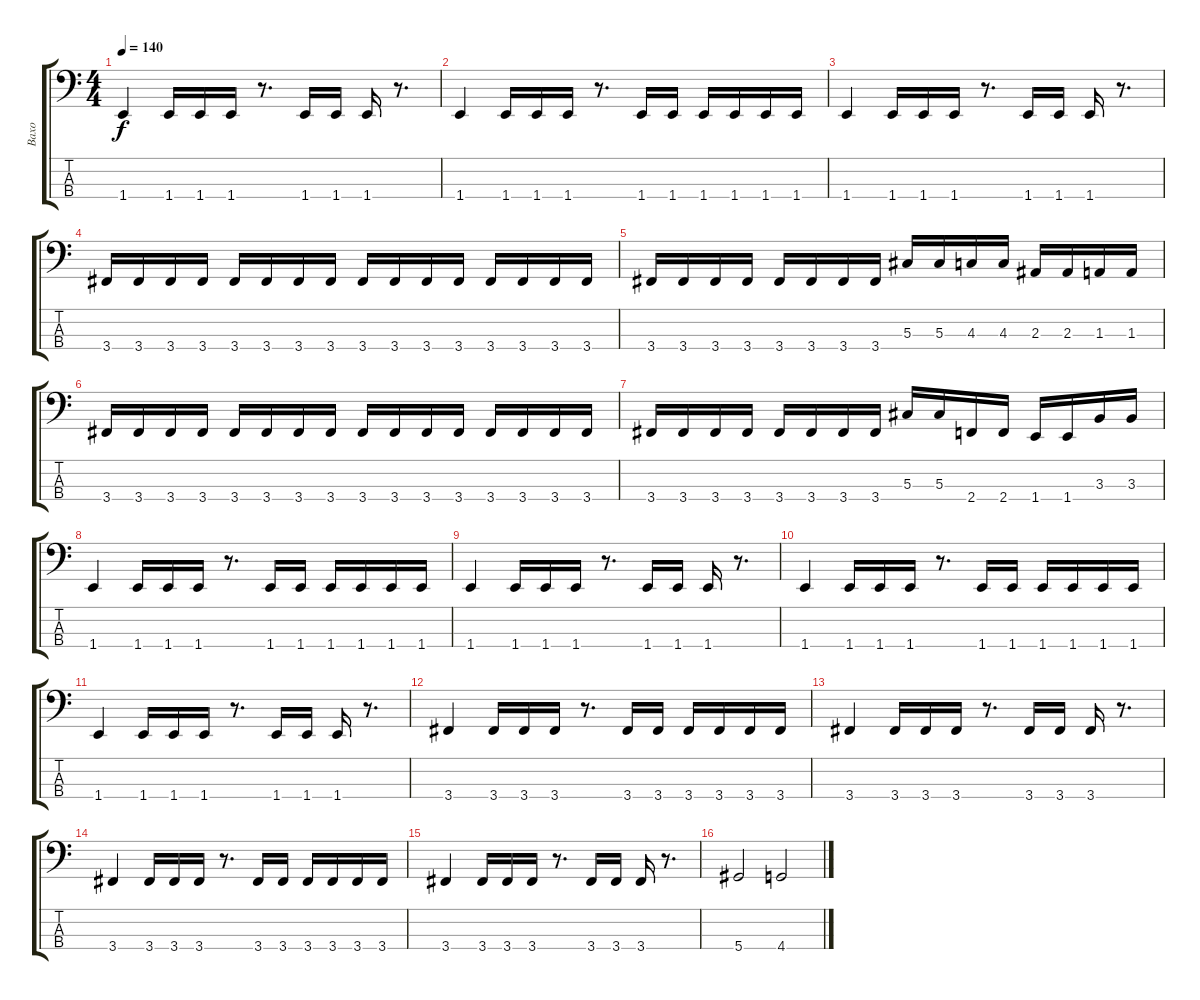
\track ("Baxo" "Baxo") {instrument electricbassfinger}
\staff {score tabs}
\tuning (Gb2 Db2 Ab1 Eb1) {hide}
\ts (4 4)
\tempo 140
\clef f4
\ks c
1.4.4{dy f} 1.4.16 1.4.16 1.4.16 r.8{d} 1.4.16 1.4.16 1.4.16 r.8{d} |
1.4.4 1.4.16 1.4.16 1.4.16 r.8{d} 1.4.16 1.4.16 1.4.16 1.4.16 1.4.16 1.4.16 |
1.4.4 1.4.16 1.4.16 1.4.16 r.8{d} 1.4.16 1.4.16 1.4.16 r.8{d} |
3.4.16 3.4.16 3.4.16 3.4.16 3.4.16 3.4.16 3.4.16 3.4.16 3.4.16 3.4.16 3.4.16 3.4.16 3.4.16 3.4.16 3.4.16 3.4.16 |
3.4.16 3.4.16 3.4.16 3.4.16 3.4.16 3.4.16 3.4.16 3.4.16 5.3.16 5.3.16 4.3.16 4.3.16 2.3.16 2.3.16 1.3.16 1.3.16 |
3.4.16 3.4.16 3.4.16 3.4.16 3.4.16 3.4.16 3.4.16 3.4.16 3.4.16 3.4.16 3.4.16 3.4.16 3.4.16 3.4.16 3.4.16 3.4.16 |
3.4.16 3.4.16 3.4.16 3.4.16 3.4.16 3.4.16 3.4.16 3.4.16 5.3.16 5.3.16 2.4.16 2.4.16 1.4.16 1.4.16 3.3.16 3.3.16 |
1.4.4 1.4.16 1.4.16 1.4.16 r.8{d} 1.4.16 1.4.16 1.4.16 1.4.16 1.4.16 1.4.16 |
1.4.4 1.4.16 1.4.16 1.4.16 r.8{d} 1.4.16 1.4.16 1.4.16 r.8{d} |
1.4.4 1.4.16 1.4.16 1.4.16 r.8{d} 1.4.16 1.4.16 1.4.16 1.4.16 1.4.16 1.4.16 |
1.4.4 1.4.16 1.4.16 1.4.16 r.8{d} 1.4.16 1.4.16 1.4.16 r.8{d} |
3.4.4 3.4.16 3.4.16 3.4.16 r.8{d} 3.4.16 3.4.16 3.4.16 3.4.16 3.4.16 3.4.16 |
3.4.4 3.4.16 3.4.16 3.4.16 r.8{d} 3.4.16 3.4.16 3.4.16 r.8{d} |
3.4.4 3.4.16 3.4.16 3.4.16 r.8{d} 3.4.16 3.4.16 3.4.16 3.4.16 3.4.16 3.4.16 |
3.4.4 3.4.16 3.4.16 3.4.16 r.8{d} 3.4.16 3.4.16 3.4.16 r.8{d} |
5.4.2 4.4.2
